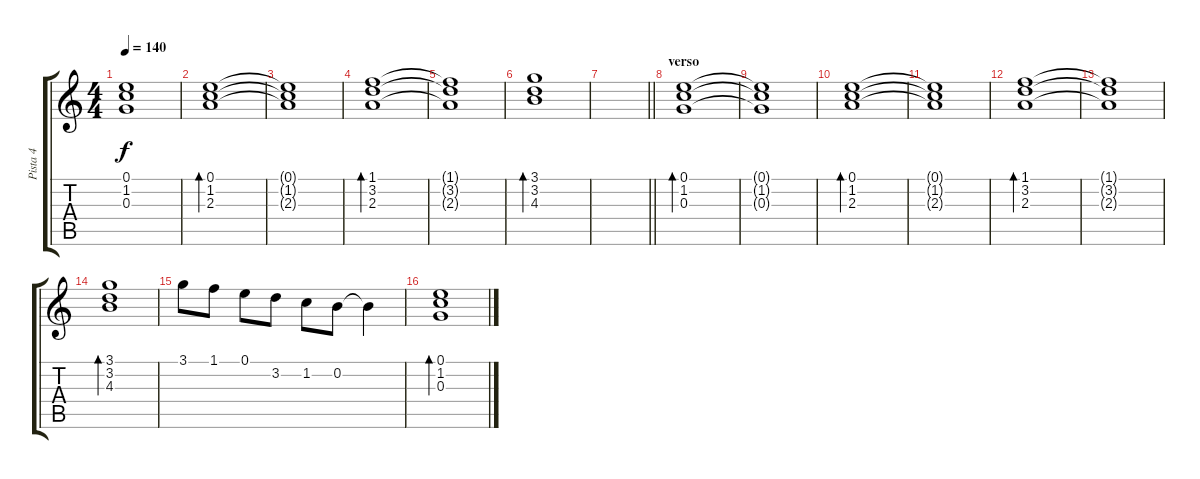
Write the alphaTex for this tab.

\track ("Pista 4" "Pista 4") {instrument electricguitarclean}
\staff {score tabs}
\tuning (E4 B3 G3 D3 A2 E2) {hide}
\ts (4 4)
\tempo 140
\clef g2
\ks c
(0.1{t} 1.2{t} 0.3{t}).1{dy f} |
(0.1 1.2 2.3).1{bd 480} |
(0.1{t} 1.2{t} 2.3{t}).1 |
(1.1 3.2 2.3).1{bd 480} |
(1.1{t} 3.2{t} 2.3{t}).1 |
(3.1 3.2 4.3).1{bd 480} |
\barLineRight lightlight
|
\section ("" "verso")
(0.1 1.2 0.3).1{bd 480} |
(0.1{t} 1.2{t} 0.3{t}).1 |
(0.1 1.2 2.3).1{bd 480} |
(0.1{t} 1.2{t} 2.3{t}).1 |
(1.1 3.2 2.3).1{bd 480} |
(1.1{t} 3.2{t} 2.3{t}).1 |
(3.1 3.2 4.3).1{bd 480} |
3.1.8 1.1.8 0.1.8 3.2.8 1.2.8 0.2.8 0.2{t}.4 |
(0.1 1.2 0.3).1{bd 480}
